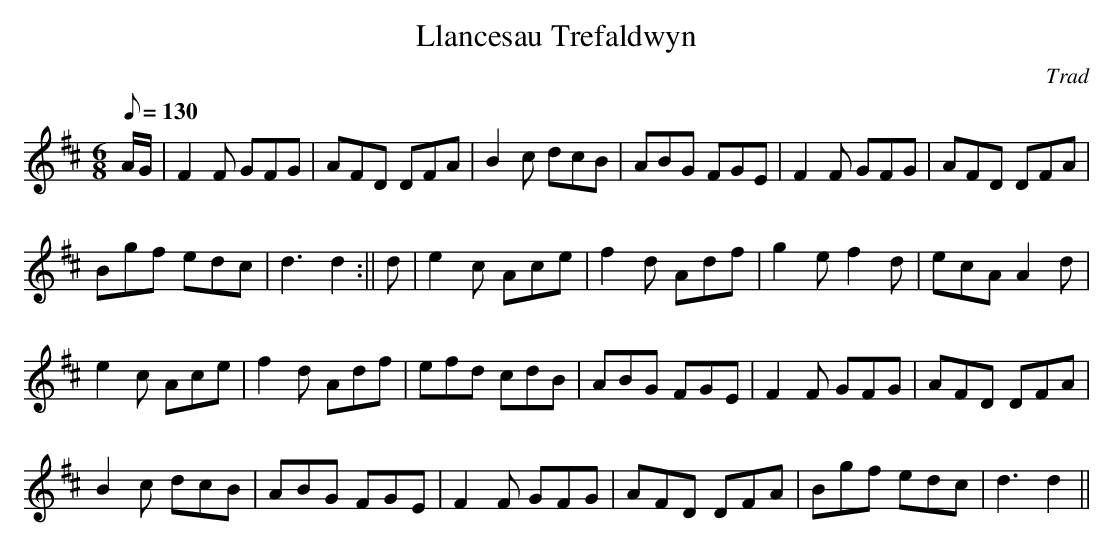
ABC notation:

X:1
T:Llancesau Trefaldwyn
M:6/8
L:1/8
Q:130
C:Trad
K:D
A/G/|F2F GFG|AFD DFA|B2c dcB|ABG FGE|F2F GFG|AFD DFA|!
Bgf edc|d3d2:||
d|e2c Ace|f2d Adf|g2ef2d|ecA A2d|!e2c Ace|f2d Adf|efd cdB|
ABG FGE|F2F GFG|AFD DFA|!B2c dcB|ABG FGE|F2F GFG|AFD DFA|
Bgf edc|d3d2||
